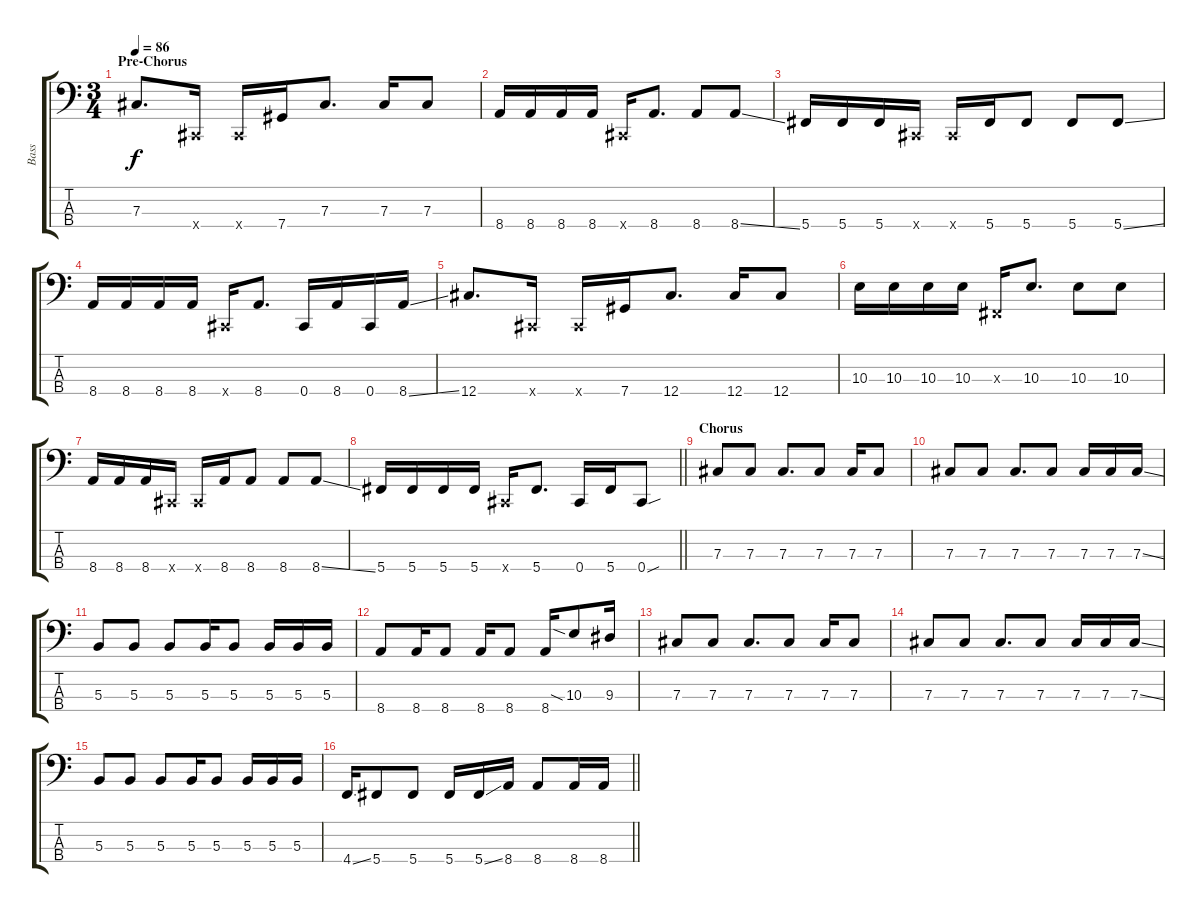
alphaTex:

\track ("Bass" "Bass") {instrument electricbasspick}
\staff {score tabs}
\tuning (E2 B1 Gb1 Db1) {hide}
\ts (3 4)
\section ("" "Pre-Chorus")
\tempo 86
\clef f4
\ks c
7.3.8{d dy f} 0.4{x}.16 0.4{x}.16 7.4.16 7.3.8{d} 7.3.16 7.3.8 |
8.4.16 8.4.16 8.4.16 8.4.16 0.4{x}.16 8.4.8{d} 8.4.8 8.4{ss}.8 |
5.4.16 5.4.16 5.4.16 0.4{x}.16 0.4{x}.16 5.4.16 5.4.8 5.4.8 5.4{ss}.8 |
8.4.16 8.4.16 8.4.16 8.4.16 0.4{x}.16 8.4.8{d} 0.4.16 8.4.16 0.4.16 8.4{ss}.16 |
12.4.8{d} 0.4{x}.16 0.4{x}.16 7.4.16 12.4.8{d} 12.4.16 12.4.8 |
10.3.16 10.3.16 10.3.16 10.3.16 0.3{x}.16 10.3.8{d} 10.3.8 10.3.8 |
8.4.16 8.4.16 8.4.16 0.4{x}.16 0.4{x}.16 8.4.16 8.4.8 8.4.8 8.4{ss}.8 |
\barLineRight lightlight
5.4.16 5.4.16 5.4.16 5.4.16 0.4{x}.16 5.4.8{d} 0.4.16 5.4.16 0.4{sou}.8 |
\section ("" "Chorus")
7.3.8 7.3.8 7.3.8{d} 7.3.8 7.3.16 7.3.8 |
7.3.8 7.3.8 7.3.8{d} 7.3.8 7.3.16 7.3.16 7.3{ss}.16 |
5.3.8 5.3.8 5.3.8 5.3.16 5.3.8 5.3.16 5.3.16 5.3.16 |
8.4.8 8.4.16 8.4.8 8.4.16 8.4.8 8.4.16 10.3{sia}.8 9.3.16 |
7.3.8 7.3.8 7.3.8{d} 7.3.8 7.3.16 7.3.8 |
7.3.8 7.3.8 7.3.8{d} 7.3.8 7.3.16 7.3.16 7.3{ss}.16 |
5.3.8 5.3.8 5.3.8 5.3.16 5.3.8 5.3.16 5.3.16 5.3.16 |
\barLineRight lightlight
4.4{ss}.16 5.4.8 5.4.8 5.4.16 5.4{ss}.16 8.4.16 8.4.8 8.4.16 8.4.16
